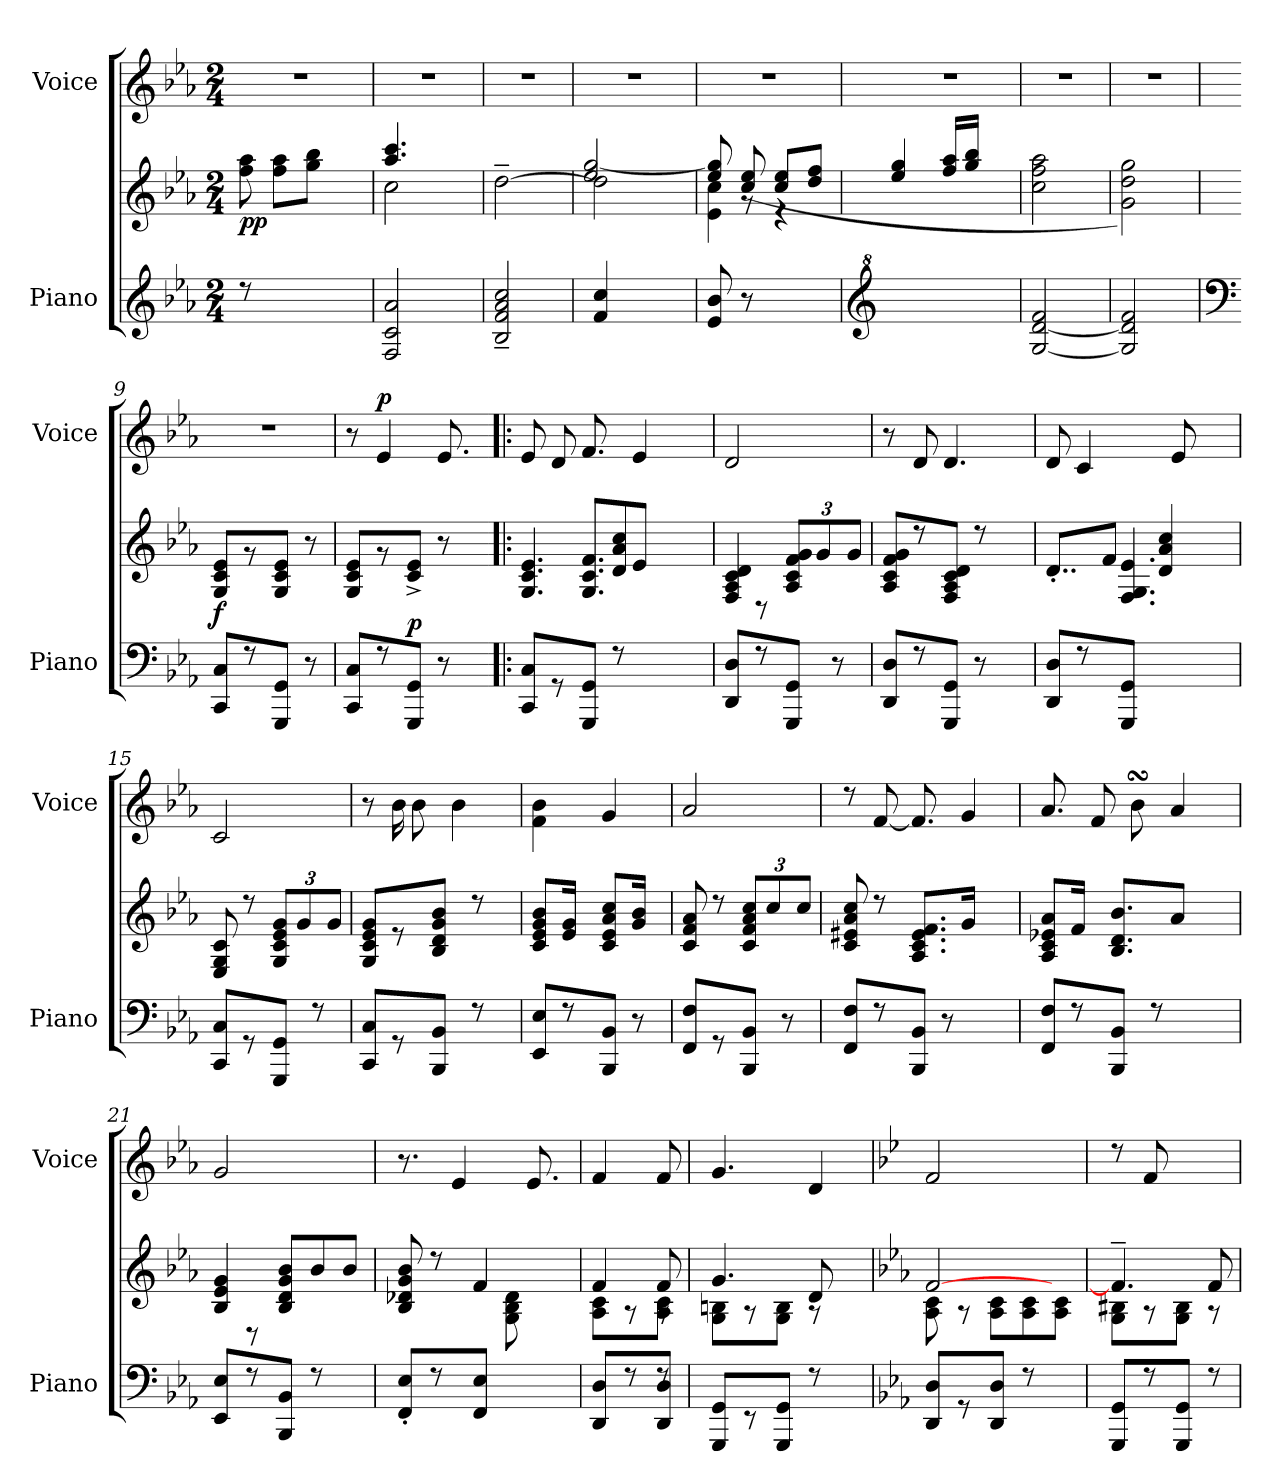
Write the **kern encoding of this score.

**kern	**kern	**dynam	**kern	**dynam
*part2	*part2	*part2	*part1	*part1
*staff3	*staff2	*staff2/3	*staff1	*staff1
*I"Piano	*	*	*I"Voice	*
*I'Piano	*	*	*I'Voice	*
*clefG2	*clefG2	*	*clefG2	*
*k[b-e-a-]	*k[b-e-a-]	*	*k[b-e-a-]	*
*M2/4	*M2/4	*	*M2/4	*
=1	=1	=1	=1	=1
!	!	!LO:DY:b	!	!
8rcc	8ff\ 8aa-\	pp	2r	.
4.ryy	8ff\ 8aa-\L	.	.	.
.	8gg\Z< 8bb-\Z<J	.	.	.
.	8ryy	.	.	.
=2	=2	=2	=2	=2
*	*^	*	*	*
2F/ 2c/ 2a-/	4.aa-/ 4.ccc/	2cc\	.	2r	.
.	8ryy	.	.	.	.
*	*v	*v	*	*	*
=3	=3	=3	=3	=3
2B-/~> 2f/~> 2a-/~> 2cc/~>	[<2dd~<\	.	2r	.
=4	=4	=4	=4	=4
*	*^	*	*	*
4f/ 4cc/	2dd\]	2ee-/ [>2gg/	.	2r	.
4ryy	.	.	.	.	.
=5	=5	=5	=5	=5	=5
*	*	*^	*	*	*
8e-/ 8b-/	4e-\ 4cc\	(8ee-/ 8gg/]	8ryy	.	2r	.
8r	.	(>8cc/ 8ee-/	8rf	.	.	.
4ryy	4ryy	8cc/ 8ee-/L	4rd	.	.	.
.	.	8dd/ 8ff/J	.	.	.	.
*	*v	*v	*v	*	*	*
=6	=6	=6	=6	=6
*clefG^2	*	*	*	*
2ryy	4ee-/ 4gg/	.	2r	.
.	16ff/ 16aa-/LL	.	.	.
.	16gg/ 16bb-/JJ	.	.	.
.	8ryy	.	.	.
=7	=7	=7	=7	=7
[<2g/ [<2dd/ 2ff/	2cc\ 2ff\ 2aa-\	.	2r	.
=8	=8	=8	=8	=8
2g/] 2dd/] 2ff/	2g\ 2dd\ 2gg\)	.	2r	.
!!LO:LB:g=z
=9	=9	=9	=9	=9
*clefF4	*	*	*	*
!	!	!LO:DY:b	!	!
8CC/ 8C/L	8G/ 8c/ 8e-/L	f	2rdd	.
8rE	8rg	.	.	.
8GGG/ 8GG/J	8G/ 8c/ 8e-/J	.	.	.
8r	8r	.	.	.
=10	=10	=10	=10	=10
8CC/ 8C/L	8G/ 8c/ 8e-/L	.	8r	.
!	!	!	!	!LO:DY:a
8rE	8rg	.	4e-/	p
!	!	!LO:DY:a=2	!	!
8GGG/ 8GG/J	8c/^< 8e-/^<J	p	.	.
8r	8r	.	8.e-/	.
16ryy	16ryy	.	.	.
=11!|:	=11!|:	=11!|:	=11!|:	=11!|:
*	*^	*	*	*
8CC/ 8C/L	4.G/ 4.c/ 4.e-/	4ryy	.	8e-/	.
8r	.	.	.	8d/	.
8GGG/ 8GG/J	.	8.G/ 8.c/ 8.f/L	.	8.fZ>/	.
8rE	4d/ 4a-/ 4cc/	.	.	.	.
.	.	8e-/J	.	4e-/	.
8.ryy	.	.	.	.	.
.	.	16ryy	.	.	.
.	16ryy	16ryy	.	.	.
=12	=12	=12	=12	=12	=12
8DD/ 8D/L	4F/ 4A-/ 4c/ 4d/	8ryy	.	2d/	.
8rE	.	8r	.	.	.
8GGG/ 8GG/J	12A-/ 12c/ 12f/ 12g/L	4ryy	.	.	.
.	12g/	.	.	.	.
8r	.	.	.	.	.
.	12g/J	.	.	.	.
*	*v	*v	*	*	*
=13	=13	=13	=13	=13
8DD/ 8D/L	8A-/ 8c/ 8f/ 8g/L	.	8r	.
8rE	8rcc	.	8d/	.
8GGG/ 8GG/J	8F/ 8A-/ 8c/ 8d/J	.	4.d/	.
8r	8rcc	.	.	.
8ryy	8ryy	.	.	.
!!LO:LB:g=z
=14	=14	=14	=14	=14
*	*^	*	*	*
8DD/ 8D/L	8..d'</L	4ryy	.	8d/	.
8rE	.	.	.	4c/	.
.	8f/J	.	.	.	.
8GGG/ 8GG/J	.	4.F/ 4.G/ 4.e-/	.	.	.
.	4d/ 4a-/ 4cc/	.	.	.	.
4ryy	.	.	.	8e-/	.
.	.	.	.	8ryy	.
.	32ryy	.	.	.	.
*	*v	*v	*	*	*
=15	=15	=15	=15	=15
8CC/ 8C/L	8E-/ 8G/ 8c/	.	2c/	.
8r	8rcc	.	.	.
8GGG/ 8GG/J	12G/ 12c/ 12e-/ 12g/L	.	.	.
.	12g/	.	.	.
8rE	.	.	.	.
.	12g/J	.	.	.
=16	=16	=16	=16	=16
8CC/ 8C/L	8G/ 8c/ 8e-/ 8g/L	.	8r	.
8r	8r	.	16b-\	.
.	.	.	8b-\	.
8BBB-/ 8BB-/J	8B-/ 8d/ 8g/ 8b-/J	.	.	.
.	.	.	4b-\	.
8rE	8rcc	.	.	.
16ryy	16ryy	.	.	.
=17	=17	=17	=17	=17
*	*^	*	*	*
8EE-/ 8E-/L	8c/ 8e-/ 8g/ 8b-/L	4ryy	.	4f\ 4b-\	.
8rE	16e-/ 16g/Jk	.	.	.	.
.	16ryy	.	.	.	.
8BBB-/ 8BB-/J	4ryy	8c/ 8e-/ 8a-/ 8cc/L	.	4g/	.
8r	.	16g/ 16b-/Jk	.	.	.
.	.	16ryy	.	.	.
*	*v	*v	*	*	*
=18	=18	=18	=18	=18
8FF/ 8F/L	8c/ 8f/ 8a-/	.	2a-/	.
8r	8rcc	.	.	.
8BBB-/ 8BB-/J	12c/ 12f/ 12a-/ 12cc/L	.	.	.
.	12cc/	.	.	.
8r	.	.	.	.
.	12cc/J	.	.	.
=19	=19	=19	=19	=19
8FF/ 8F/L	8c/ 8e#X/ 8a-/ 8cc/	.	8rcc	.
8rE	8rcc	.	[>8f/	.
8BBB-/ 8BB-/J	8.A-/ 8.c/ 8.e#/ 8.f/L	.	8.f/]	.
8r	.	.	.	.
.	16g/Jk	.	4g/	.
8.ryy	8.ryy	.	.	.
!!LO:LB:g=z
=20	=20	=20	=20	=20
*	*^	*	*	*
8FF/ 8F/L	8A-/ 8c/ 8e-X/ 8a-/L	4ryy	.	8.a-/	.
8rE	16f/Jk	.	.	.	.
.	8ryy	.	.	8f/	.
8BBB-/ 8BB-/J	.	8.B-/ 8.d/ 8.b-/L	.	.	.
.	4.ryy	.	.	8b-sSSS\	.
8rE	.	.	.	.	.
.	.	8a-/J	.	4a-/	.
8.ryy	.	.	.	.	.
.	.	8ryy	.	.	.
=21	=21	=21	=21	=21	=21
8EE-/ 8E-/L	4B-/ 4e-/ 4g/	8ryy	.	2g/	.
8rE	.	8r	.	.	.
8BBB-/ 8BB-/J	8B-/ 8d/ 8g/ 8b-/L	4.ryy	.	.	.
8rE	8b-/	.	.	.	.
8ryy	8b-/J	.	.	8ryy	.
=22	=22	=22	=22	=22	=22
8FF/'< 8E-/'<L	8B-/ 8d-X/ 8g/ 8b-/	4.ryy	.	8.r	.
8rE	8rcc	.	.	.	.
.	.	.	.	4e-/	.
8FF/ 8E-/J	4f/	.	.	.	.
4ryy	.	8G\ 8B-\ 8d-\	.	.	.
.	.	.	.	8.e-/	.
.	8ryy	8ryy	.	.	.
=23	=23	=23	=23	=23	=23
*^	*	*^	*	*	*
8DD/ 8D/L	4ryy	4f/	8A-\ 8c\L	4ryy	.	4f/	.
8rE	.	.	8rG	.	.	.	.
8DD/ 8D/J	8rE	(8f/	8A-\ 8c\J	8rG	.	8f/	.
*v	*v	*	*	*	*	*	*
*	*	*v	*v	*	*	*
=24	=24	=24	=24	=24	=24
8GGG/ 8GG/L	4.g/	8G\ 8Bn\L	.	4.g/	.
8r	.	8rG	.	.	.
8GGG/ 8GG/J	.	8G\ 8B\J	.	.	.
8rE	8d/	8rG	.	4d/	.
8ryy	8ryy	8ryy	.	.	.
!!LO:PB:g=z
=25	=25	=25	=25	=25	=25
*k[b-e-a-]	*k[b-e-a-]	*	*	*k[b-e-]	*
8DD/ 8D/L	[>2f/	8A-\ 8c\	.	2f/	.
8r	.	8rG	.	.	.
8DD/ 8D/J	.	8A-\ 8c\L	.	.	.
8rE	.	8A-\ 8c\	.	.	.
8ryy	8ryy	8A-\ 8c\J	.	8ryy	.
=26	=26	=26	=26	=26	=26
8GGG/ 8GG/L	4.f~</]	8G\ 8B#X\L	.	8rcc	.
8rE	.	8rG	.	8f/	.
8GGG/ 8GG/J	.	8G\ 8B#\J	.	4ryy	.
8rE	8f/	8rG	.	.	.
*	*v	*v	*	*	*
=	=	=	=	=
*-	*-	*-	*-	*-
